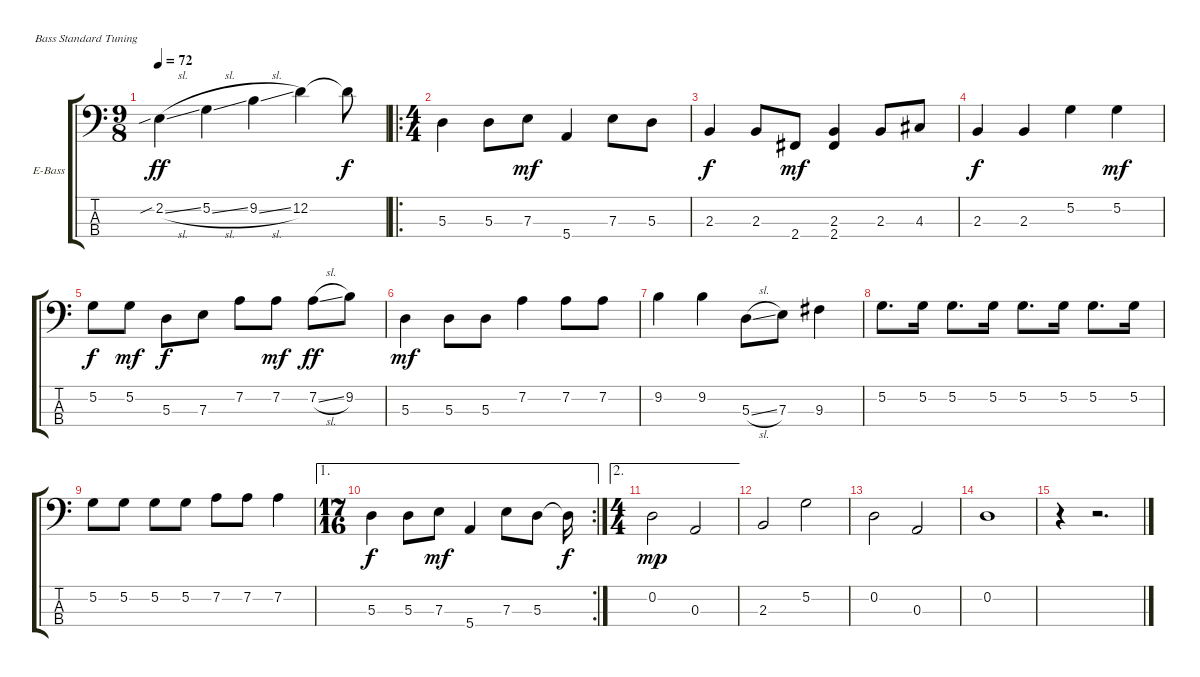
\bracketExtendMode groupsimilarinstruments
\firstSystemTrackNameOrientation horizontal
\otherSystemsTrackNameOrientation horizontal
\track ("±´Ë¾" "E-Bass") {instrument electricbassfinger}
\staff {score tabs}
\tuning (G2 D2 A1 E1)
\ts (9 8)
\beaming (8 3 3 3)
\tempo 72
\clef f4
\ks c
2.2{sib sl}.4{dy ff} 5.2{sl}.4 9.2{sl}.4 12.2.4 12.2{t}.8{dy f} |
\ro
\ts (4 4)
\beaming (8 2 2 2 2)
5.3.4 5.3.8 7.3.8{dy mf} 5.4.4 7.3.8 5.3.8 |
2.3.4{dy f} 2.3.8 2.4.8{dy mf} (2.3 2.4).4 2.3.8 4.3.8 |
2.3.4{dy f} 2.3.4 5.2.4 5.2.4{dy mf} |
5.2.8{dy f} 5.2.8{dy mf} 5.3.8{dy f} 7.3.8 7.2.8 7.2.8{dy mf} 7.2{sl}.8{dy ff} 9.2.8 |
5.3.4{dy mf} 5.3.8 5.3.8 7.2.4 7.2.8 7.2.8 |
9.2.4 9.2.4 5.3{sl}.8 7.3.8 9.3.4 |
5.2.8{d} 5.2.16 5.2.8{d} 5.2.16 5.2.8{d} 5.2.16 5.2.8{d} 5.2.16 |
5.2.8 5.2.8 5.2.8 5.2.8 7.2.8 7.2.8 7.2.4 |
\ae 1
\rc 2
\ts (17 16)
\beaming (8 8)
5.3.4{dy f} 5.3.8 7.3.8{dy mf} 5.4.4 7.3.8 5.3.8 5.3{t}.16{dy f} |
\ae 2
\ts (4 4)
\beaming (8 2 2 2 2)
0.2.2{dy mp} 0.3.2 |
2.3.2 5.2.2 |
0.2.2 0.3.2 |
0.2.1 |
r.4 r.2{d}
